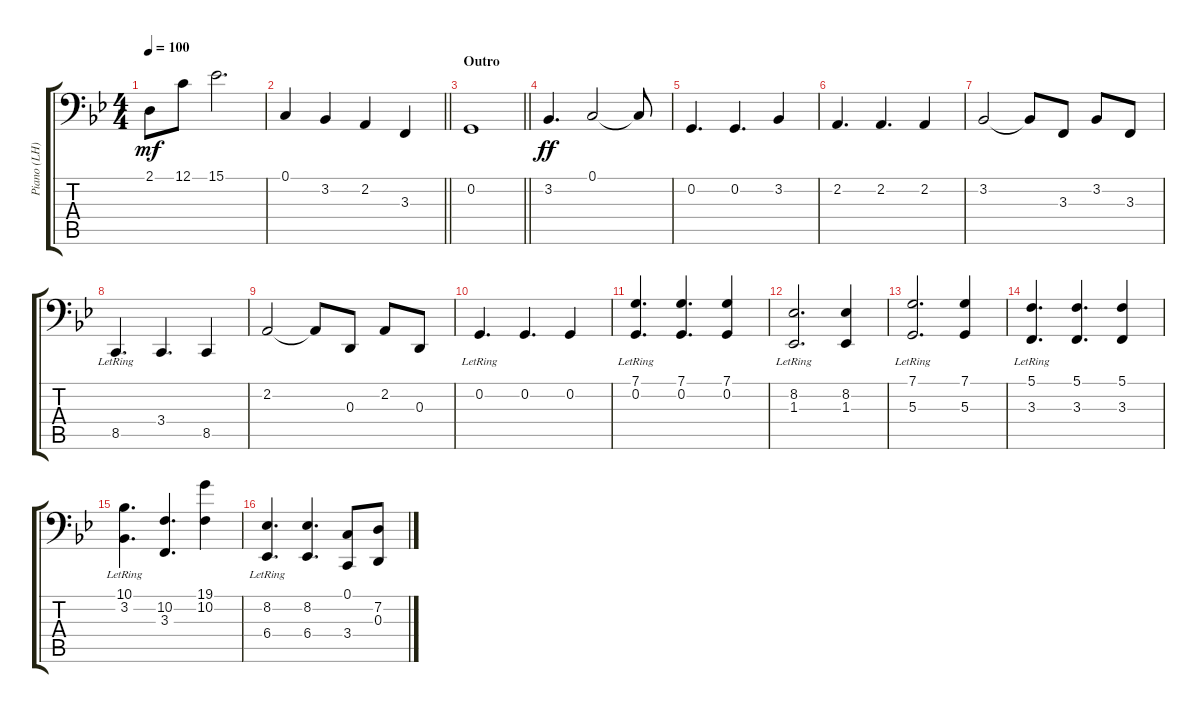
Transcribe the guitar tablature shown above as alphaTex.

\track ("Piano (LH)" "Piano (LH)") {instrument acousticgrandpiano}
\staff {score tabs}
\tuning (C3 G2 D2 A1 E1 B0) {hide}
\ts (4 4)
\tempo 100
\clef f4
\ks gminor
2.1.8{dy mf} 12.1.8 15.1.2{d} |
\barLineRight lightlight
0.1.4 3.2.4 2.2.4 3.3.4 |
\section ("" "Outro")
\barLineRight lightlight
0.2.1 |
3.2.4{d dy ff} 0.1.2 0.1{t}.8 |
0.2.4{d} 0.2.4{d} 3.2.4 |
2.2.4{d} 2.2.4{d} 2.2.4 |
3.2.2 3.2{t}.8 3.3.8 3.2.8 3.3.8 |
8.5{lr}.4{d} 3.4.4{d} 8.5.4 |
2.2.2 2.2{t}.8 0.3.8 2.2.8 0.3.8 |
0.2{lr}.4{d} 0.2.4{d} 0.2.4 |
(7.1{lr} 0.2{lr}).4{d} (7.1 0.2).4{d} (7.1 0.2).4 |
(8.2{lr} 1.3{lr}).2{d} (8.2 1.3).4 |
(7.1{lr} 5.3{lr}).2{d} (7.1 5.3).4 |
(5.1{lr} 3.3{lr}).4{d} (5.1 3.3).4{d} (5.1 3.3).4 |
(10.1{lr} 3.2{lr}).4{d} (10.2 3.3).4{d} (19.1 10.2).4 |
(8.2{lr} 6.4{lr}).4{d} (8.2 6.4).4{d} (0.1 3.4).8 (7.2 0.3).8
